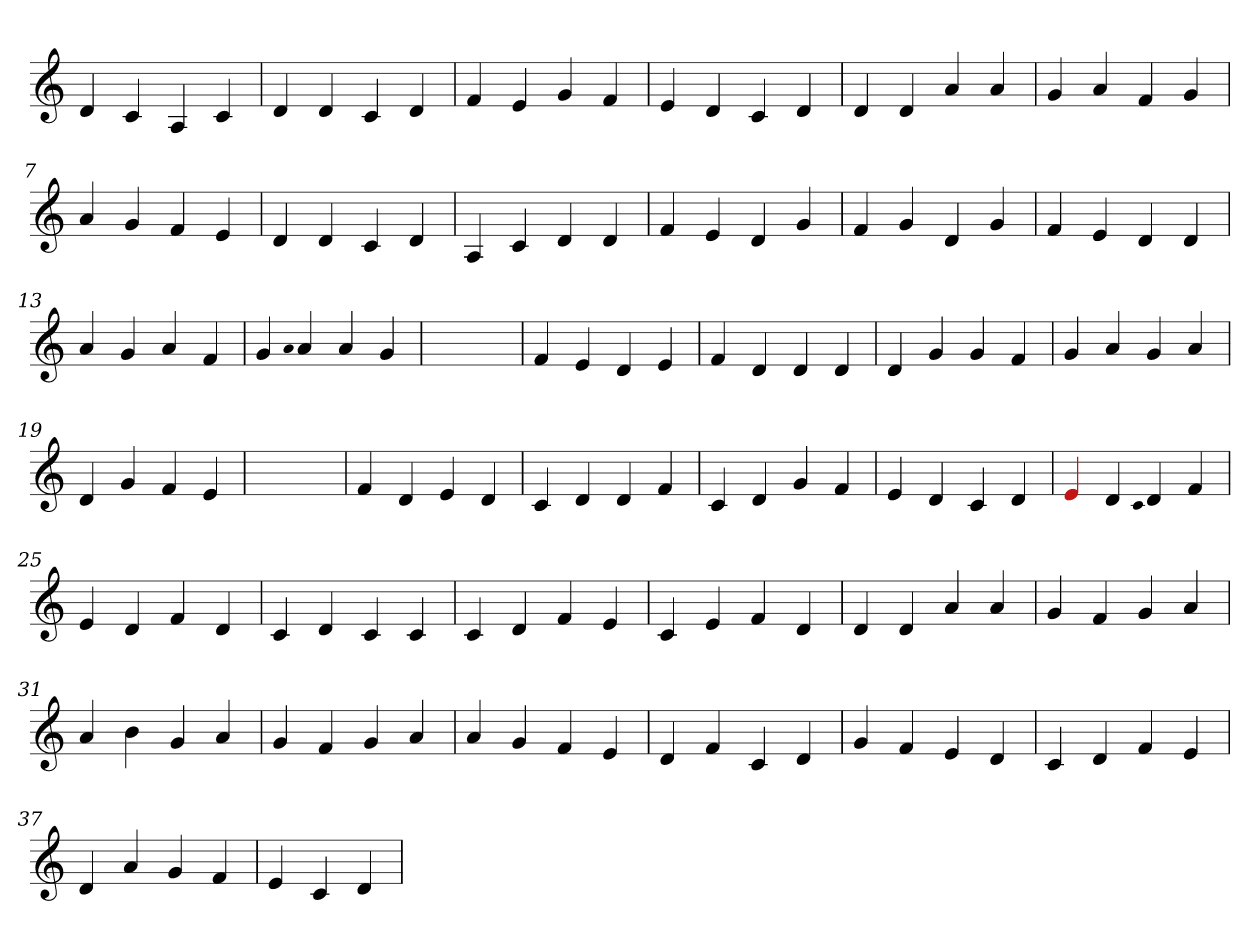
**kern
*part1
*staff1
*clefG2
=1
4d
4c
4A
4c
=2
4d
4d
4c
4d
=3
4f
4e
4g
4f
=4
4e
4d
4c
4d
=5
4d
4d
4a
4a
=6
4g
4a
4f
4g
=7
4a
4g
4f
4e
=8
4d
4d
4c
4d
=9
4A
4c
4d
4d
=10
4f
4e
4d
4g
=11
4f
4g
4d
4g
=12
4f
4e
4d
4d
=13
4a
4g
4a
4f
=14
4g
qqa
4a
4a
4g
=15
1ryy
=15
4f
4e
4d
4e
=16
4f
4d
4d
4d
=17
4d
4g
4g
4f
=18
4g
4a
4g
4a
=19
4d
4g
4f
4e
=20
1ryy
=20
4f
4d
4e
4d
=21
4c
4d
4d
4f
=22
4c
4d
4g
4f
=23
4e
4d
4c
4d
=24
4Re
4d
qqc
4d
4f
=25
4e
4d
4f
4d
=26
4c
4d
4c
4c
=27
4c
4d
4f
4e
=28
4c
4e
4f
4d
=29
4d
4d
4a
4a
=30
4g
4f
4g
4a
=31
4a
4b
4g
4a
=32
4g
4f
4g
4a
=33
4a
4g
4f
4e
=34
4d
4f
4c
4d
=35
4g
4f
4e
4d
=36
4c
4d
4f
4e
=37
4d
4a
4g
4f
=38
4e
4c
4d
=
*-
